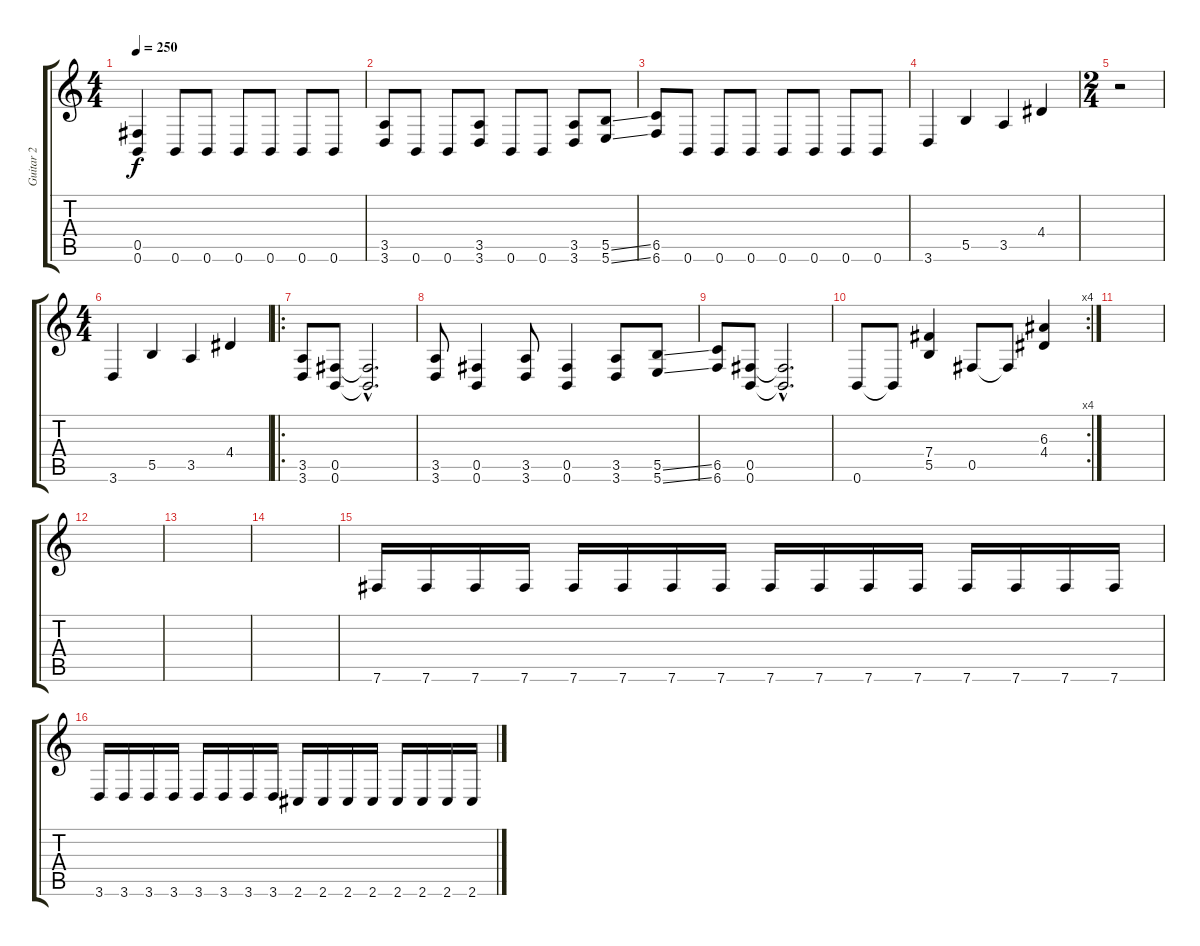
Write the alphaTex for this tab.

\track ("Guitar 2" "Guitar 2") {instrument overdrivenguitar}
\staff {score tabs}
\tuning (Db4 Ab3 E3 B2 Gb2 B1) {hide}
\ts (4 4)
\tempo 250
\clef g2
\ks c
(0.5 0.6).4{dy f} 0.6.8 0.6.8 0.6.8 0.6.8 0.6.8 0.6.8 |
(3.5 3.6).8 0.6.8 0.6.8 (3.5 3.6).8 0.6.8 0.6.8 (3.5 3.6).8 (5.5{ss} 5.6{ss}).8 |
(6.5 6.6).8 0.6.8 0.6.8 0.6.8 0.6.8 0.6.8 0.6.8 0.6.8 |
3.6.4 5.5.4 3.5.4 4.4.4 |
\ts (2 4)
r.2 |
\ts (4 4)
3.6.4 5.5.4 3.5.4 4.4.4 |
\ro
(3.5 3.6).8 (0.5 0.6).8 (0.5{hac t} 0.6{hac t}).2{d} |
(3.5 3.6).8 (0.5 0.6).4 (3.5 3.6).8 (0.5 0.6).4 (3.5 3.6).8 (5.5{ss} 5.6{ss}).8 |
(6.5 6.6).8 (0.5 0.6).8 (0.5{hac t} 0.6{hac t}).2{d} |
\rc 4
0.6.8 0.6{t}.8 (7.4 5.5).4 0.5.8 0.5{t}.8 (6.3 4.4).4 |
|
|
|
|
7.6.16 7.6.16 7.6.16 7.6.16 7.6.16 7.6.16 7.6.16 7.6.16 7.6.16 7.6.16 7.6.16 7.6.16 7.6.16 7.6.16 7.6.16 7.6.16 |
3.6.16 3.6.16 3.6.16 3.6.16 3.6.16 3.6.16 3.6.16 3.6.16 2.6.16 2.6.16 2.6.16 2.6.16 2.6.16 2.6.16 2.6.16 2.6.16
